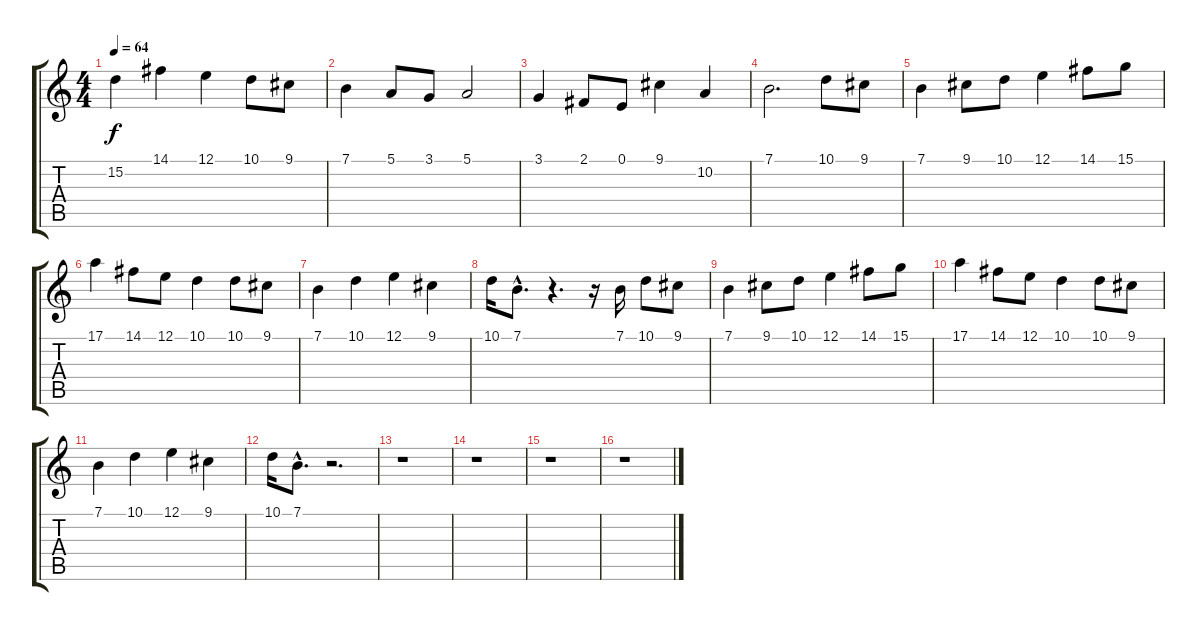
\track "" {instrument acousticgrandpiano}
\staff {score tabs}
\tuning (E4 B3 G3 D3 A2 E2) {hide}
\ts (4 4)
\tempo 64
\clef g2
\ks c
15.2.4{dy f} 14.1.4 12.1.4 10.1.8 9.1.8 |
7.1.4 5.1.8 3.1.8 5.1.2 |
3.1.4 2.1.8 0.1.8 9.1.4 10.2.4 |
7.1.2{d} 10.1.8 9.1.8 |
7.1.4 9.1.8 10.1.8 12.1.4 14.1.8 15.1.8 |
17.1.4 14.1.8 12.1.8 10.1.4 10.1.8 9.1.8 |
7.1.4 10.1.4 12.1.4 9.1.4 |
10.1.16 7.1{hac}.8{d} r.4{d} r.16 7.1.16 10.1.8 9.1.8 |
7.1.4 9.1.8 10.1.8 12.1.4 14.1.8 15.1.8 |
17.1.4 14.1.8 12.1.8 10.1.4 10.1.8 9.1.8 |
7.1.4 10.1.4 12.1.4 9.1.4 |
10.1.16 7.1{hac}.8{d} r.2{d} |
r.1 |
r.1 |
r.1 |
r.1
